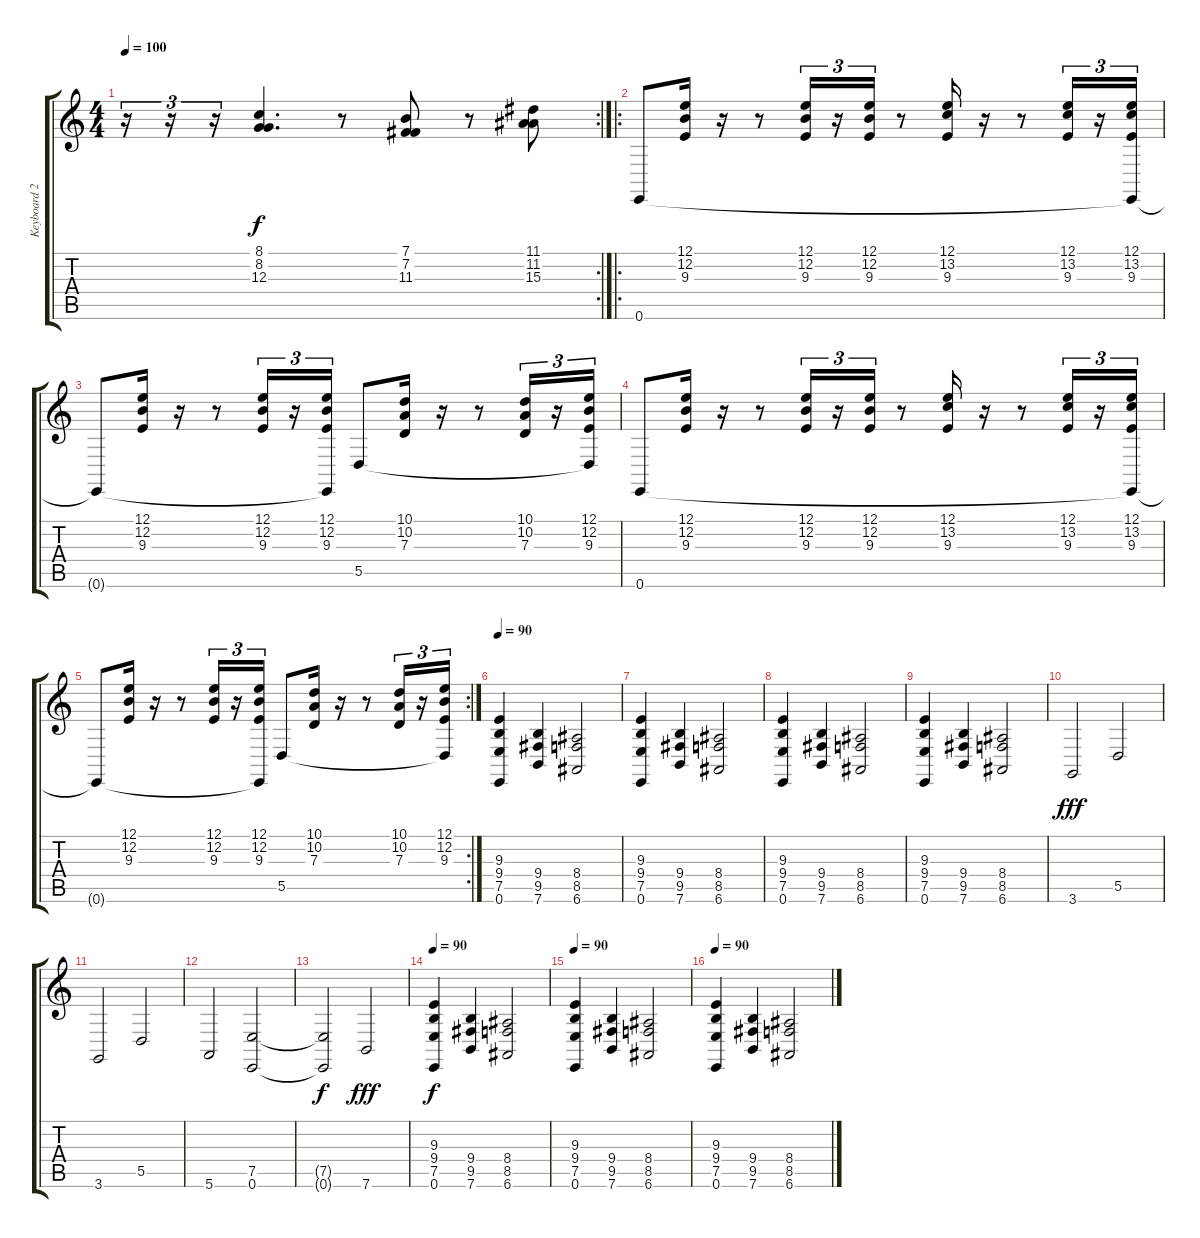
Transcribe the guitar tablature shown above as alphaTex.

\track ("Keyboard 2" "Keyboard 2") {instrument choiraahs}
\staff {score tabs}
\tuning (E4 B3 G3 D3 A2 E2) {hide}
\rc 2
\ts (4 4)
\tempo 100
\clef g2
\ks c
r.16{tu (3 2) dy f} r.16{tu (3 2)} r.16{tu (3 2)} (8.1 8.2 12.3).4{d} r.8 (7.1 7.2 11.3).8 r.8 (11.1 11.2 15.3).8 |
\ro
0.6.8 (12.1 12.2 9.3).16 r.16 r.8 (12.1 12.2 9.3).16{tu (3 2)} r.16{tu (3 2)} (12.1 12.2 9.3).16{tu (3 2)} r.8 (12.1 13.2 9.3).16 r.16 r.8 (12.1 13.2 9.3).16{tu (3 2)} r.16{tu (3 2)} (12.1 13.2 9.3 0.6{t}).16{tu (3 2)} |
0.6{t}.8 (12.1 12.2 9.3).16 r.16 r.8 (12.1 12.2 9.3).16{tu (3 2)} r.16{tu (3 2)} (12.1 12.2 9.3 0.6{t}).16{tu (3 2)} 5.5.8 (10.1 10.2 7.3).16 r.16 r.8 (10.1 10.2 7.3).16{tu (3 2)} r.16{tu (3 2)} (12.1 12.2 9.3 5.5{t}).16{tu (3 2)} |
0.6.8 (12.1 12.2 9.3).16 r.16 r.8 (12.1 12.2 9.3).16{tu (3 2)} r.16{tu (3 2)} (12.1 12.2 9.3).16{tu (3 2)} r.8 (12.1 13.2 9.3).16 r.16 r.8 (12.1 13.2 9.3).16{tu (3 2)} r.16{tu (3 2)} (12.1 13.2 9.3 0.6{t}).16{tu (3 2)} |
\rc 2
0.6{t}.8 (12.1 12.2 9.3).16 r.16 r.8 (12.1 12.2 9.3).16{tu (3 2)} r.16{tu (3 2)} (12.1 12.2 9.3 0.6{t}).16{tu (3 2)} 5.5.8 (10.1 10.2 7.3).16 r.16 r.8 (10.1 10.2 7.3).16{tu (3 2)} r.16{tu (3 2)} (12.1 12.2 9.3 5.5{t}).16{tu (3 2)} |
\tempo 90
(9.3 9.4 7.5 0.6).4 (9.4 9.5 7.6).4 (8.4 8.5 6.6).2 |
(9.3 9.4 7.5 0.6).4 (9.4 9.5 7.6).4 (8.4 8.5 6.6).2 |
(9.3 9.4 7.5 0.6).4 (9.4 9.5 7.6).4 (8.4 8.5 6.6).2 |
(9.3 9.4 7.5 0.6).4 (9.4 9.5 7.6).4 (8.4 8.5 6.6).2 |
3.6.2{dy fff} 5.5.2 |
3.6.2 5.5.2 |
5.6.2 (7.5 0.6).2 |
(7.5{t} 0.6{t}).2{dy f} 7.6.2{dy fff} |
\tempo 90
(9.3 9.4 7.5 0.6).4{dy f} (9.4 9.5 7.6).4 (8.4 8.5 6.6).2 |
\tempo 90
(9.3 9.4 7.5 0.6).4 (9.4 9.5 7.6).4 (8.4 8.5 6.6).2 |
\tempo 90
(9.3 9.4 7.5 0.6).4 (9.4 9.5 7.6).4 (8.4 8.5 6.6).2
